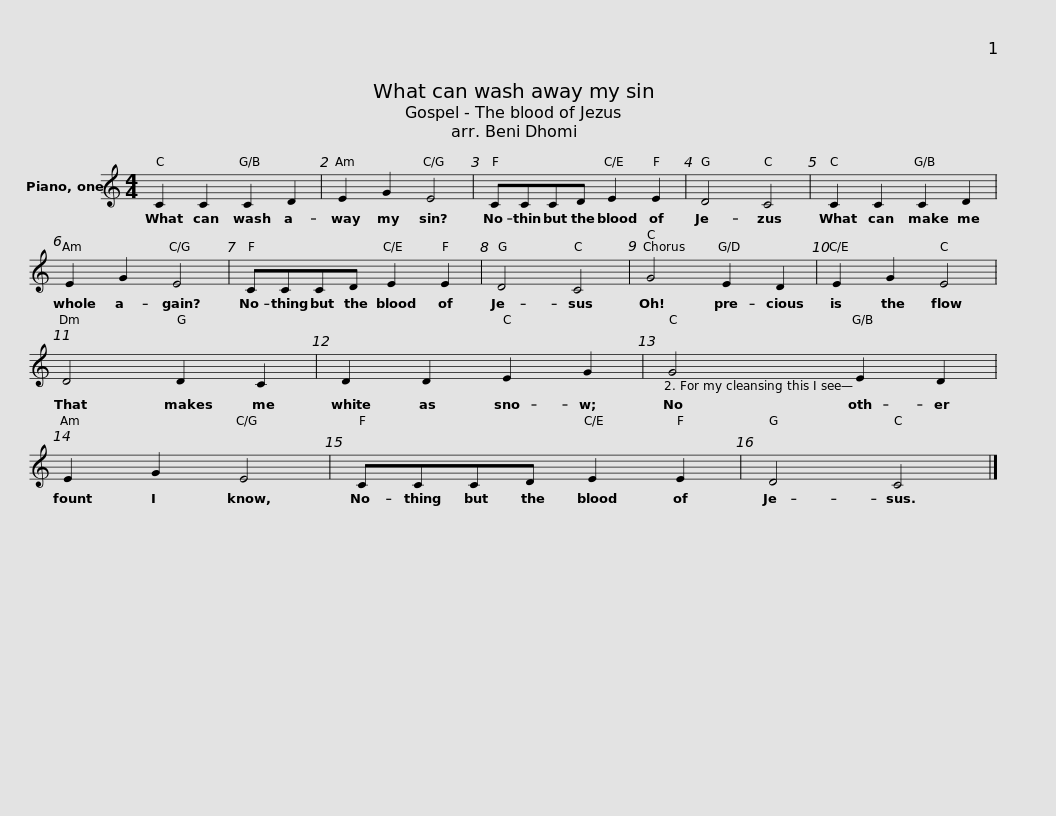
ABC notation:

X:1
L:1/8
M:4/4
I:linebreak $
K:C
V:1 treble
V:1
 C2 C2 C2 D2 | E2 G2 E4 | CCCD E2 E2 | D4 C4 |$ C2 C2 C2 D2 | %5
 E2 G2 E4 | CCCD E2 E2 | D4 C4 |$ G4 E2 D2 | E2 G2 E4 | %10
 D4 D2 C2 | D2 D2 E2 G2 |$ G4 E2 D2 | E2 G2 E4 | CCCD E2 E2 | %15
 D4 C4 |] %16
